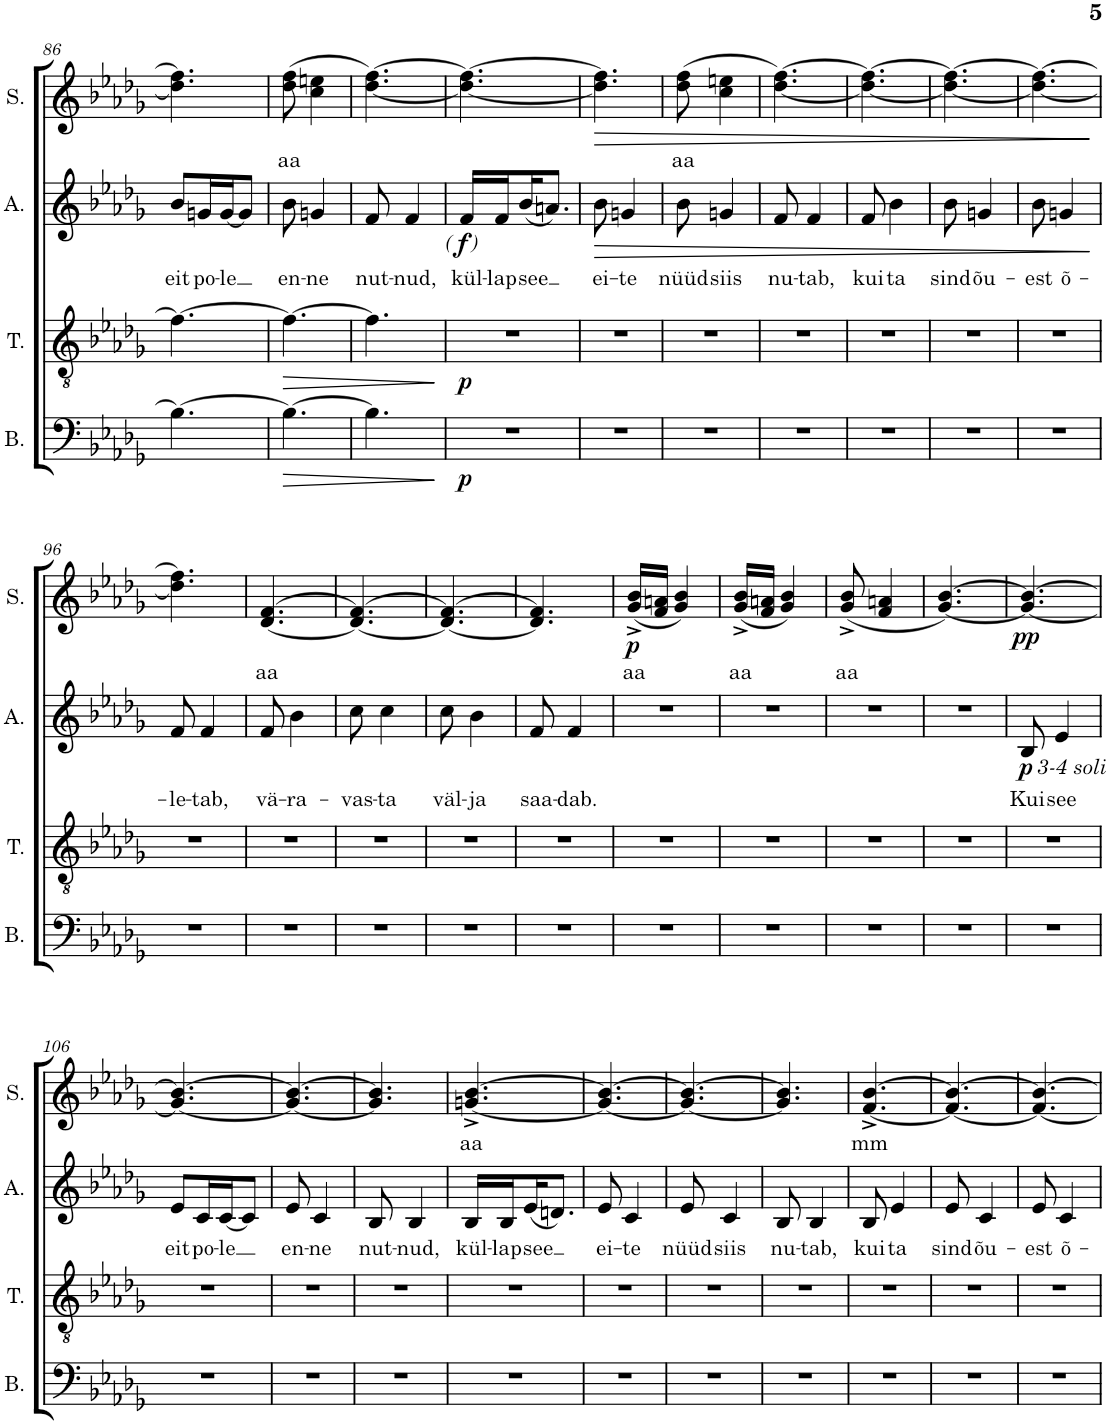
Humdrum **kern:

**kern	**dynam	**kern	**dynam	**kern	**text	**dynam	**kern	**text	**dynam
*part4	*part4	*part3	*part3	*part2	*part2	*part2	*part1	*part1	*part1
*staff4	*staff4	*staff3	*staff3	*staff2	*staff2	*staff2	*staff1	*staff1	*staff1
*I"Bass	*	*I"Tenor	*	*I"Alto	*	*	*I"Soprano	*	*
*I'B.	*	*I'T.	*	*I'A.	*	*	*I'S.	*	*
!!LO:PB:g=z
*clefF4	*	*clefGv2	*	*clefG2	*	*	*clefG2	*	*
*k[b-e-a-d-g-]	*	*k[b-e-a-d-g-]	*	*k[b-e-a-d-g-]	*	*	*k[b-e-a-d-g-]	*	*
*M3/8	*	*M3/8	*	*M3/8	*	*	*M3/8	*	*
=86	=86	=86	=86	=86	=86	=86	=86	=86	=86
!	!	!	!	!	!LO:LY:b	!	!	!	!
4.B-\_	.	4.f\_	.	8b-/L	eit	.	4.dd-\] 4.ff\]	.	.
!	!	!	!	!	!LO:LY:b	!	!	!	!
.	.	.	.	16gn/L	po-	.	.	.	.
!	!	!	!	!	!LO:LY:b	!	!	!	!
.	.	.	.	[16g/J	-le	.	.	.	.
.	.	.	.	8g/J]	.	.	.	.	.
=87	=87	=87	=87	=87	=87	=87	=87	=87	=87
!	!LO:HP:b	!	!LO:HP:b	!	!LO:LY:b	!	!	!LO:LY:b	!
4.B-\_	>	4.f\_	>	8b-\	en-	.	(8dd-\ 8ff\	aa	.
!	!	!	!	!	!LO:LY:b	!	!	!	!
.	.	.	.	4gn/	-ne	.	4cc\ 4een\	.	.
=88	=88	=88	=88	=88	=88	=88	=88	=88	=88
!	!	!	!	!	!LO:LY:b	!	!	!	!
4.B-\]	.	4.f\]	.	8f/	nut-	.	[4.dd-\ [4.ff\)	.	.
!	!	!	!	!	!LO:LY:b	!	!	!	!
.	.	.	.	4f/	-nud,	.	.	.	.
.	]	.	]	.	.	.	.	.	.
=89	=89	=89	=89	=89	=89	=89	=89	=89	=89
!	!LO:DY:b	!	!LO:DY:b	!	!LO:LY:b	!LO:DY:b	!	!	!
!	!	!	!	!	!	!LO:DY:n=1:b	!	!	!
!	!	!	!	!	!	!LO:DY:n=2:b	!	!	!
4.r	p	4.r	p	16f/LL	kül-	other-dynamics f other-dynamics	4.dd-\_ 4.ff\_	.	.
!	!	!	!	!	!LO:LY:b	!	!	!	!
.	.	.	.	16f/J	-lap	.	.	.	.
!	!	!	!	!	!LO:LY:b	!	!	!	!
.	.	.	.	(16b-/L	see	.	.	.	.
.	.	.	.	8.an/J)	.	.	.	.	.
=90	=90	=90	=90	=90	=90	=90	=90	=90	=90
!	!	!	!	!	!LO:LY:b	!LO:HP:b	!	!	!LO:HP:b
4.r	.	4.r	.	8b-\	ei-	>	4.dd-\] 4.ff\]	.	>
!	!	!	!	!	!LO:LY:b	!	!	!	!
.	.	.	.	4gn/	-te	.	.	.	.
=91	=91	=91	=91	=91	=91	=91	=91	=91	=91
!	!	!	!	!	!LO:LY:b	!	!	!LO:LY:b	!
4.r	.	4.r	.	8b-\	nüüd	.	(8dd-\ 8ff\	aa	.
!	!	!	!	!	!LO:LY:b	!	!	!	!
.	.	.	.	4gn/	siis	.	4cc\ 4een\	.	.
=92	=92	=92	=92	=92	=92	=92	=92	=92	=92
!	!	!	!	!	!LO:LY:b	!	!	!	!
4.r	.	4.r	.	8f/	nu-	.	[4.dd-\ [4.ff\)	.	.
!	!	!	!	!	!LO:LY:b	!	!	!	!
.	.	.	.	4f/	-tab,	.	.	.	.
=93	=93	=93	=93	=93	=93	=93	=93	=93	=93
!	!	!	!	!	!LO:LY:b	!	!	!	!
4.r	.	4.r	.	8f/	kui	.	4.dd-\_ 4.ff\_	.	.
!	!	!	!	!	!LO:LY:b	!	!	!	!
.	.	.	.	4b-\	ta	.	.	.	.
=94	=94	=94	=94	=94	=94	=94	=94	=94	=94
!	!	!	!	!	!LO:LY:b	!	!	!	!
4.r	.	4.r	.	8b-\	sind	.	4.dd-\_ 4.ff\_	.	.
!	!	!	!	!	!LO:LY:b	!	!	!	!
.	.	.	.	4gn/	õu-	.	.	.	.
=95	=95	=95	=95	=95	=95	=95	=95	=95	=95
!	!	!	!	!	!LO:LY:b	!	!	!	!
4.r	.	4.r	.	8b-\	-est	.	4.dd-\_ 4.ff\_	.	.
!	!	!	!	!	!LO:LY:b	!	!	!	!
.	.	.	.	4gn/	õ-	.	.	.	.
.	.	.	.	.	.	]	.	.	]
!!LO:LB:g=z
=96	=96	=96	=96	=96	=96	=96	=96	=96	=96
!	!	!	!	!	!LO:LY:b	!	!	!	!
4.r	.	4.r	.	8f/	-le-	.	4.dd-\] 4.ff\]	.	.
!	!	!	!	!	!LO:LY:b	!	!	!	!
.	.	.	.	4f/	-tab,	.	.	.	.
=97	=97	=97	=97	=97	=97	=97	=97	=97	=97
!	!	!	!	!	!LO:LY:b	!	!	!LO:LY:b	!
4.r	.	4.r	.	8f/	vä-	.	[4.d-/ [4.f/	aa	.
!	!	!	!	!	!LO:LY:b	!	!	!	!
.	.	.	.	4b-\	-ra-	.	.	.	.
=98	=98	=98	=98	=98	=98	=98	=98	=98	=98
!	!	!	!	!	!LO:LY:b	!	!	!	!
4.r	.	4.r	.	8cc\	-vas-	.	4.d-/_ 4.f/_	.	.
!	!	!	!	!	!LO:LY:b	!	!	!	!
.	.	.	.	4cc\	-ta	.	.	.	.
=99	=99	=99	=99	=99	=99	=99	=99	=99	=99
!	!	!	!	!	!LO:LY:b	!	!	!	!
4.r	.	4.r	.	8cc\	väl-	.	4.d-/_ 4.f/_	.	.
!	!	!	!	!	!LO:LY:b	!	!	!	!
.	.	.	.	4b-\	-ja	.	.	.	.
=100	=100	=100	=100	=100	=100	=100	=100	=100	=100
!	!	!	!	!	!LO:LY:b	!	!	!	!
4.r	.	4.r	.	8f/	saa-	.	4.d-/] 4.f/]	.	.
!	!	!	!	!	!LO:LY:b	!	!	!	!
.	.	.	.	4f/	-dab.	.	.	.	.
=101	=101	=101	=101	=101	=101	=101	=101	=101	=101
!	!	!	!	!	!	!	!	!LO:LY:b	!LO:DY:b
4.r	.	4.r	.	4.r	.	.	(16g-/^ 16b-/^LL	aa	p
.	.	.	.	.	.	.	16f/ 16an/JJ	.	.
.	.	.	.	.	.	.	4g-/ 4b-/)	.	.
=102	=102	=102	=102	=102	=102	=102	=102	=102	=102
!	!	!	!	!	!	!	!	!LO:LY:b	!
4.r	.	4.r	.	4.r	.	.	(16g-/^ 16b-/^LL	aa	.
.	.	.	.	.	.	.	16f/ 16an/JJ	.	.
.	.	.	.	.	.	.	4g-/ 4b-/)	.	.
=103	=103	=103	=103	=103	=103	=103	=103	=103	=103
!	!	!	!	!	!	!	!	!LO:LY:b	!
4.r	.	4.r	.	4.r	.	.	(8g-/^ 8b-/^	aa	.
.	.	.	.	.	.	.	4f/ 4an/	.	.
=104	=104	=104	=104	=104	=104	=104	=104	=104	=104
4.r	.	4.r	.	4.r	.	.	[4.g-/ [4.b-/)	.	.
=105	=105	=105	=105	=105	=105	=105	=105	=105	=105
!	!	!	!	!LO:TX:b:i:t=3-4 soli	!	!	!	!	!
!	!	!	!	!	!LO:LY:b	!LO:DY:b	!	!	!LO:DY:b
4.r	.	4.r	.	8B-/	Kui	p	4.g-/_ 4.b-/_	.	pp
!	!	!	!	!	!LO:LY:b	!	!	!	!
.	.	.	.	4e-/	see	.	.	.	.
!!LO:LB:g=z
=106	=106	=106	=106	=106	=106	=106	=106	=106	=106
!	!	!	!	!	!LO:LY:b	!	!	!	!
4.r	.	4.r	.	8e-/L	eit	.	4.g-/_ 4.b-/_	.	.
!	!	!	!	!	!LO:LY:b	!	!	!	!
.	.	.	.	16c/L	po-	.	.	.	.
!	!	!	!	!	!LO:LY:b	!	!	!	!
.	.	.	.	[16c/J	-le	.	.	.	.
.	.	.	.	8c/J]	.	.	.	.	.
=107	=107	=107	=107	=107	=107	=107	=107	=107	=107
!	!	!	!	!	!LO:LY:b	!	!	!	!
4.r	.	4.r	.	8e-/	en-	.	4.g-/_ 4.b-/_	.	.
!	!	!	!	!	!LO:LY:b	!	!	!	!
.	.	.	.	4c/	-ne	.	.	.	.
=108	=108	=108	=108	=108	=108	=108	=108	=108	=108
!	!	!	!	!	!LO:LY:b	!	!	!	!
4.r	.	4.r	.	8B-/	nut-	.	4.g-/] 4.b-/]	.	.
!	!	!	!	!	!LO:LY:b	!	!	!	!
.	.	.	.	4B-/	-nud,	.	.	.	.
=109	=109	=109	=109	=109	=109	=109	=109	=109	=109
!	!	!	!	!	!LO:LY:b	!	!	!LO:LY:b	!
4.r	.	4.r	.	16B-/LL	kül-	.	[4.gn/^ [4.b-/^	aa	.
!	!	!	!	!	!LO:LY:b	!	!	!	!
.	.	.	.	16B-/J	-lap	.	.	.	.
!	!	!	!	!	!LO:LY:b	!	!	!	!
.	.	.	.	(16e-/L	see	.	.	.	.
.	.	.	.	8.dn/J)	.	.	.	.	.
=110	=110	=110	=110	=110	=110	=110	=110	=110	=110
!	!	!	!	!	!LO:LY:b	!	!	!	!
4.r	.	4.r	.	8e-/	ei-	.	4.g/_ 4.b-/_	.	.
!	!	!	!	!	!LO:LY:b	!	!	!	!
.	.	.	.	4c/	-te	.	.	.	.
=111	=111	=111	=111	=111	=111	=111	=111	=111	=111
!	!	!	!	!	!LO:LY:b	!	!	!	!
4.r	.	4.r	.	8e-/	nüüd	.	4.g/_ 4.b-/_	.	.
!	!	!	!	!	!LO:LY:b	!	!	!	!
.	.	.	.	4c/	siis	.	.	.	.
=112	=112	=112	=112	=112	=112	=112	=112	=112	=112
!	!	!	!	!	!LO:LY:b	!	!	!	!
4.r	.	4.r	.	8B-/	nu-	.	4.g/] 4.b-/]	.	.
!	!	!	!	!	!LO:LY:b	!	!	!	!
.	.	.	.	4B-/	-tab,	.	.	.	.
=113	=113	=113	=113	=113	=113	=113	=113	=113	=113
!	!	!	!	!	!LO:LY:b	!	!	!LO:LY:b	!
4.r	.	4.r	.	8B-/	kui	.	[4.f/^ [4.b-/^	mm	.
!	!	!	!	!	!LO:LY:b	!	!	!	!
.	.	.	.	4e-/	ta	.	.	.	.
=114	=114	=114	=114	=114	=114	=114	=114	=114	=114
!	!	!	!	!	!LO:LY:b	!	!	!	!
4.r	.	4.r	.	8e-/	sind	.	4.f/_ 4.b-/_	.	.
!	!	!	!	!	!LO:LY:b	!	!	!	!
.	.	.	.	4c/	õu-	.	.	.	.
=115	=115	=115	=115	=115	=115	=115	=115	=115	=115
!	!	!	!	!	!LO:LY:b	!	!	!	!
4.r	.	4.r	.	8e-/	-est	.	4.f/_ 4.b-/_	.	.
!	!	!	!	!	!LO:LY:b	!	!	!	!
.	.	.	.	4c/	õ-	.	.	.	.
=	=	=	=	=	=	=	=	=	=
*-	*-	*-	*-	*-	*-	*-	*-	*-	*-
